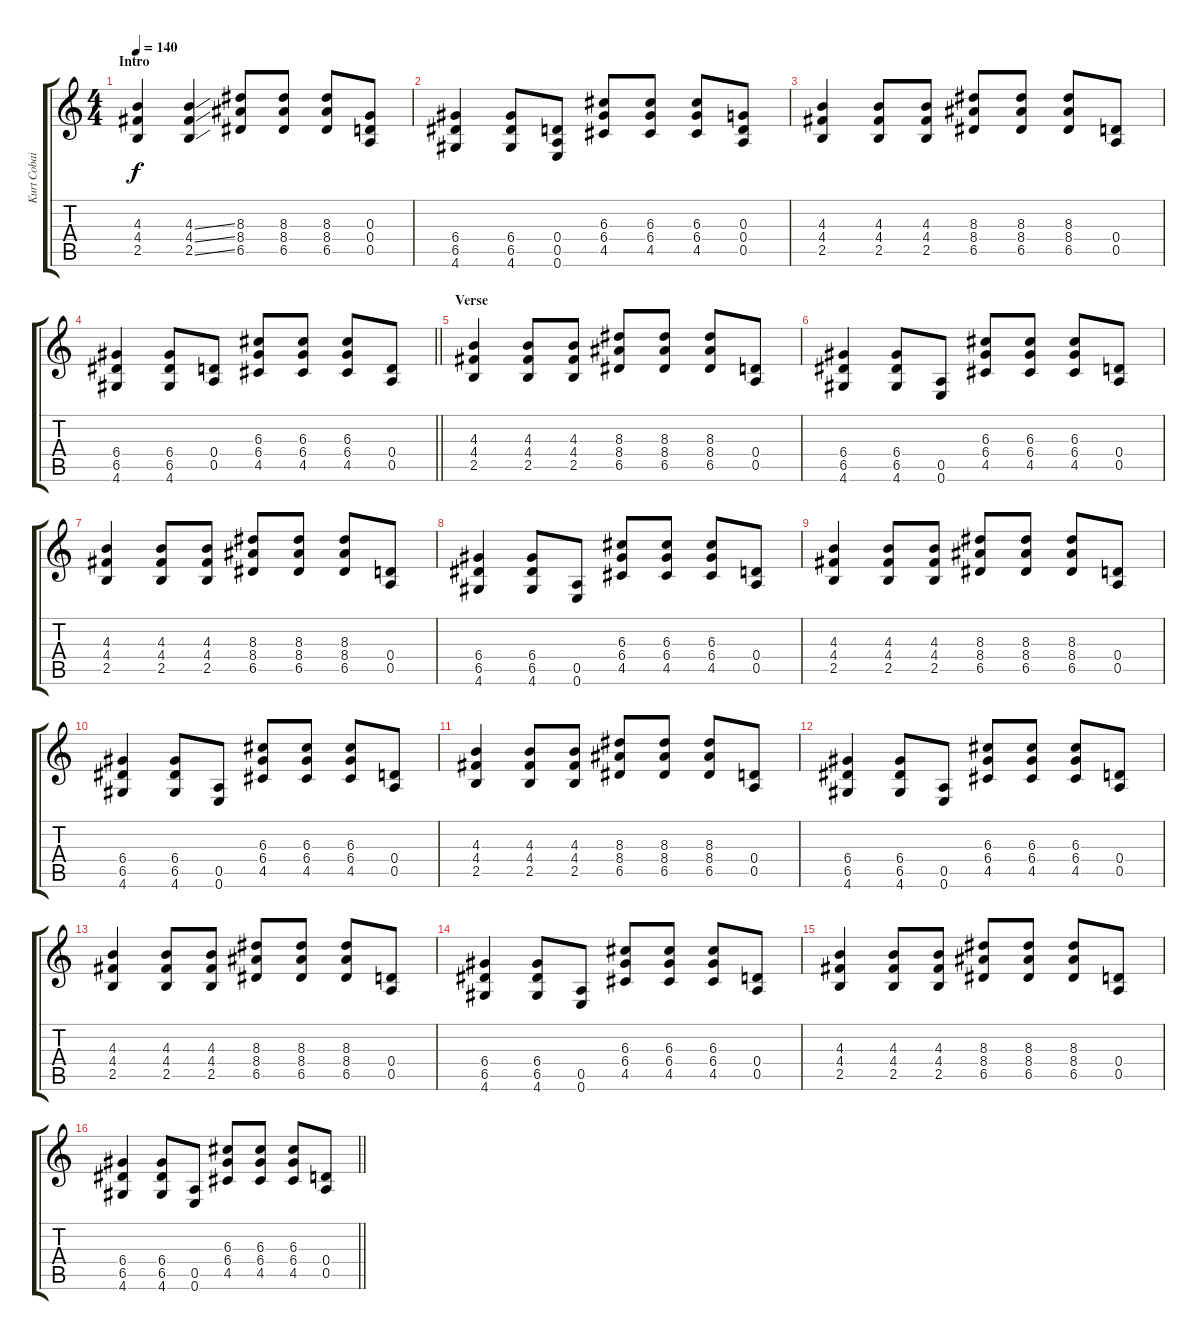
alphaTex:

\track ("Kurt Cobain" "Kurt Cobai") {instrument electricguitarclean}
\staff {score tabs}
\tuning (E4 B3 G3 D3 A2 E2) {hide}
\ts (4 4)
\section ("" "Intro")
\tempo 140
\clef g2
\ks c
(4.3 4.4 2.5).4{dy f instrument electricguitarclean} (4.3{ss} 4.4{ss} 2.5{ss}).4 (8.3 8.4 6.5).8 (8.3 8.4 6.5).8 (8.3 8.4 6.5).8 (0.3 0.4 0.5).8 |
(6.4 6.5 4.6).4 (6.4 6.5 4.6).8 (0.4 0.5 0.6).8 (6.3 6.4 4.5).8 (6.3 6.4 4.5).8 (6.3 6.4 4.5).8 (0.3 0.4 0.5).8 |
(4.3 4.4 2.5).4 (4.3 4.4 2.5).8 (4.3 4.4 2.5).8 (8.3 8.4 6.5).8 (8.3 8.4 6.5).8 (8.3 8.4 6.5).8 (0.4 0.5).8 |
\barLineRight lightlight
(6.4 6.5 4.6).4 (6.4 6.5 4.6).8 (0.4 0.5).8 (6.3 6.4 4.5).8{volume 16 instrument distortionguitar} (6.3 6.4 4.5).8 (6.3 6.4 4.5).8 (0.4 0.5).8 |
\section ("" "Verse")
(4.3 4.4 2.5).4 (4.3 4.4 2.5).8 (4.3 4.4 2.5).8 (8.3 8.4 6.5).8 (8.3 8.4 6.5).8 (8.3 8.4 6.5).8 (0.4 0.5).8 |
(6.4 6.5 4.6).4 (6.4 6.5 4.6).8 (0.5 0.6).8 (6.3 6.4 4.5).8 (6.3 6.4 4.5).8 (6.3 6.4 4.5).8 (0.4 0.5).8 |
(4.3 4.4 2.5).4 (4.3 4.4 2.5).8 (4.3 4.4 2.5).8 (8.3 8.4 6.5).8 (8.3 8.4 6.5).8 (8.3 8.4 6.5).8 (0.4 0.5).8 |
(6.4 6.5 4.6).4 (6.4 6.5 4.6).8 (0.5 0.6).8 (6.3 6.4 4.5).8 (6.3 6.4 4.5).8 (6.3 6.4 4.5).8 (0.4 0.5).8 |
(4.3 4.4 2.5).4 (4.3 4.4 2.5).8 (4.3 4.4 2.5).8 (8.3 8.4 6.5).8 (8.3 8.4 6.5).8 (8.3 8.4 6.5).8 (0.4 0.5).8 |
(6.4 6.5 4.6).4 (6.4 6.5 4.6).8 (0.5 0.6).8 (6.3 6.4 4.5).8 (6.3 6.4 4.5).8 (6.3 6.4 4.5).8 (0.4 0.5).8 |
(4.3 4.4 2.5).4 (4.3 4.4 2.5).8 (4.3 4.4 2.5).8 (8.3 8.4 6.5).8 (8.3 8.4 6.5).8 (8.3 8.4 6.5).8 (0.4 0.5).8 |
(6.4 6.5 4.6).4 (6.4 6.5 4.6).8 (0.5 0.6).8 (6.3 6.4 4.5).8 (6.3 6.4 4.5).8 (6.3 6.4 4.5).8 (0.4 0.5).8 |
(4.3 4.4 2.5).4 (4.3 4.4 2.5).8 (4.3 4.4 2.5).8 (8.3 8.4 6.5).8 (8.3 8.4 6.5).8 (8.3 8.4 6.5).8 (0.4 0.5).8 |
(6.4 6.5 4.6).4 (6.4 6.5 4.6).8 (0.5 0.6).8 (6.3 6.4 4.5).8 (6.3 6.4 4.5).8 (6.3 6.4 4.5).8 (0.4 0.5).8 |
(4.3 4.4 2.5).4 (4.3 4.4 2.5).8 (4.3 4.4 2.5).8 (8.3 8.4 6.5).8 (8.3 8.4 6.5).8 (8.3 8.4 6.5).8 (0.4 0.5).8 |
\barLineRight lightlight
(6.4 6.5 4.6).4 (6.4 6.5 4.6).8 (0.5 0.6).8 (6.3 6.4 4.5).8 (6.3 6.4 4.5).8 (6.3 6.4 4.5).8 (0.4 0.5).8
